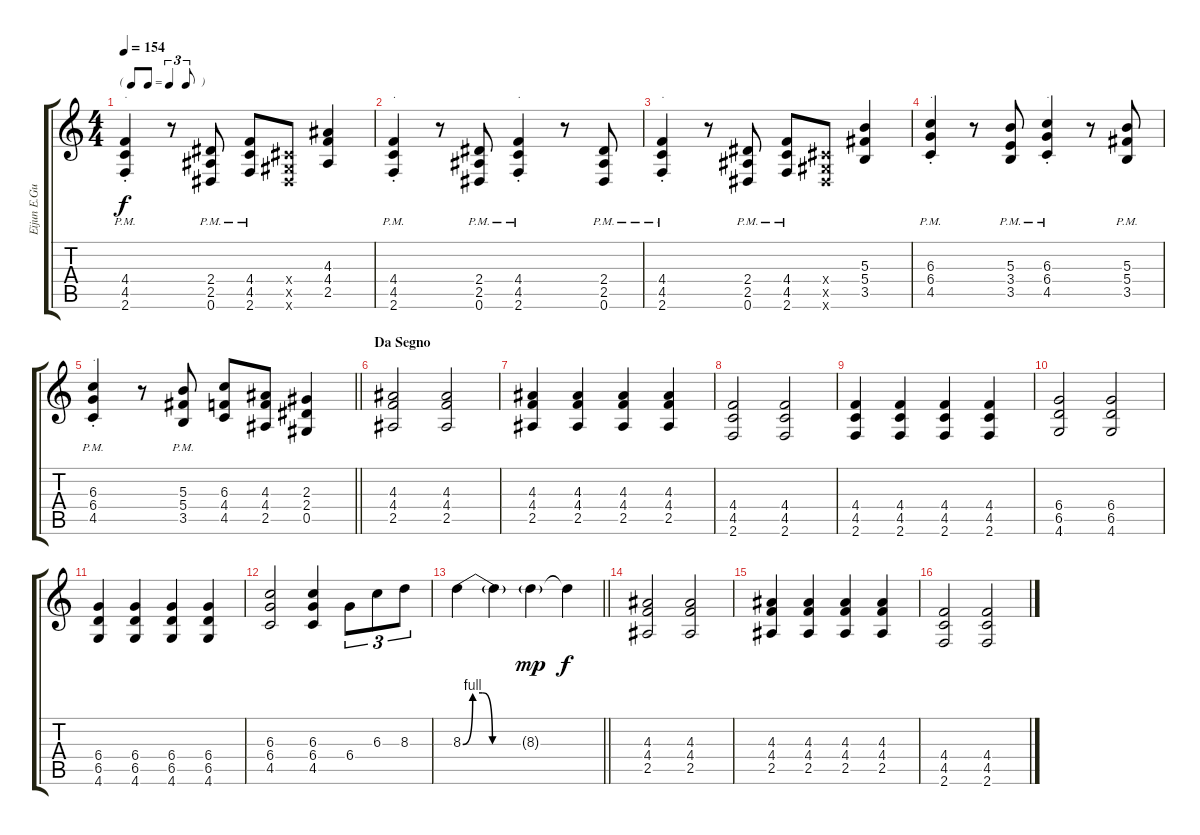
\track ("Eijun E.Guitar III" "Eijun E.Gu") {instrument distortionguitar}
\staff {score tabs}
\tuning (Eb4 Bb3 Gb3 Db3 Ab2 Eb2) {hide}
\ts (4 4)
\tf triplet8th
\tempo 154
\clef g2
\ks c
(4.4{pm st} 4.5{pm st} 2.6{pm st}).4{txt "." dy f} r.8 (2.4{pm} 2.5{pm} 0.6{pm}).8 (4.4{pm} 4.5{pm} 2.6{pm}).8 (0.4{x} 0.5{x} 0.6{x}).8 (4.3 4.4 2.5).4 |
(4.4{pm st} 4.5{pm st} 2.6{pm st}).4{txt "."} r.8 (2.4{pm} 2.5{pm} 0.6{pm}).8 (4.4{pm st} 4.5{pm st} 2.6{pm st}).4{txt "."} r.8 (2.4{pm} 2.5{pm} 0.6{pm}).8 |
(4.4{pm st} 4.5{pm st} 2.6{pm st}).4{txt "."} r.8 (2.4{pm} 2.5{pm} 0.6{pm}).8 (4.4{pm} 4.5{pm} 2.6{pm}).8 (0.4{x} 0.5{x} 0.6{x}).8 (5.3 5.4 3.5).4 |
(6.3 6.4{pm st} 4.5{pm st}).4{txt "."} r.8 (5.3 3.4{pm} 3.5{pm}).8 (6.3 6.4{pm st} 4.5{pm st}).4{txt "."} r.8 (5.3 5.4{pm} 3.5{pm}).8 |
\barLineRight lightlight
(6.3 6.4{pm st} 4.5{pm st}).4{txt "."} r.8 (5.3 5.4{pm} 3.5{pm}).8 (6.3 4.4 4.5).8 (4.3 4.4 2.5).8 (2.3 2.4 0.5).4 |
\section ("" "Da Segno")
(4.3 4.4 2.5).2 (4.3 4.4 2.5).2 |
(4.3 4.4 2.5).4 (4.3 4.4 2.5).4 (4.3 4.4 2.5).4 (4.3 4.4 2.5).4 |
(4.4 4.5 2.6).2 (4.4 4.5 2.6).2 |
(4.4 4.5 2.6).4 (4.4 4.5 2.6).4 (4.4 4.5 2.6).4 (4.4 4.5 2.6).4 |
(6.4 6.5 4.6).2 (6.4 6.5 4.6).2 |
(6.4 6.5 4.6).4 (6.4 6.5 4.6).4 (6.4 6.5 4.6).4 (6.4 6.5 4.6).4 |
(6.3 6.4 4.5).2 (6.3 6.4 4.5).4 6.4.8{tu (3 2)} 6.3.8{tu (3 2)} 8.3.8{tu (3 2)} |
\barLineRight lightlight
8.3{be (custom 0 0 10 4 20 4 30 0 60 0)}.4 8.3{t}.4 8.3{g}.4{dy mp} 8.3{t}.4{dy f} |
(4.3 4.4 2.5).2 (4.3 4.4 2.5).2 |
(4.3 4.4 2.5).4 (4.3 4.4 2.5).4 (4.3 4.4 2.5).4 (4.3 4.4 2.5).4 |
(4.4 4.5 2.6).2 (4.4 4.5 2.6).2
